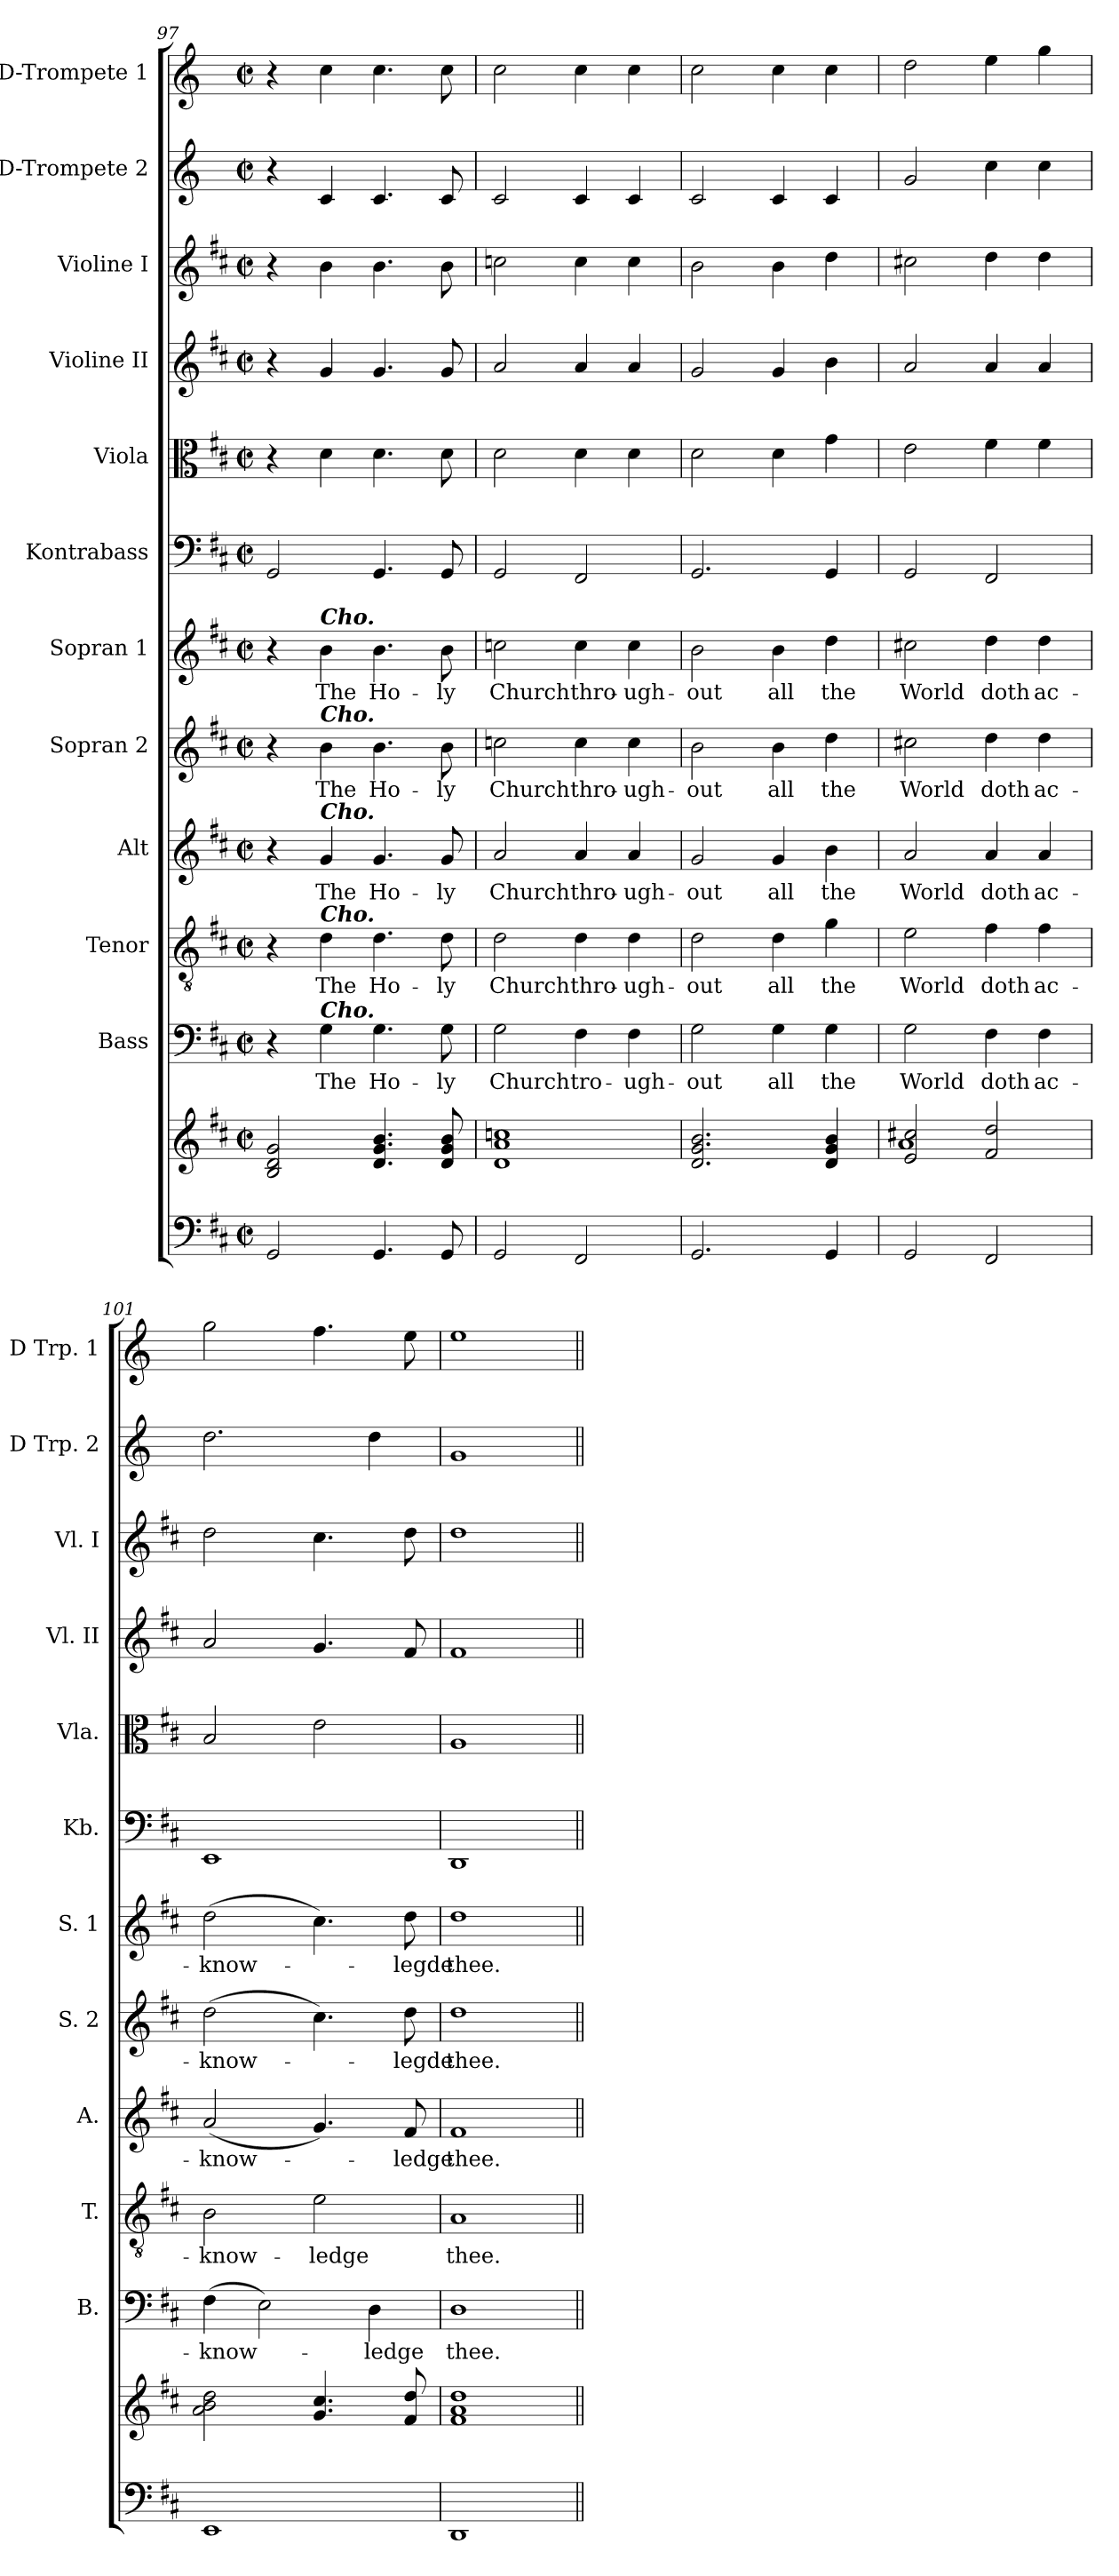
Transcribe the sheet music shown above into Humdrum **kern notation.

**kern	**kern	**kern	**text	**kern	**text	**kern	**text	**kern	**text	**kern	**text	**kern	**kern	**kern	**kern	**kern	**kern
*part12	*part12	*part11	*part11	*part10	*part10	*part9	*part9	*part8	*part8	*part7	*part7	*part6	*part5	*part4	*part3	*part2	*part1
*staff13	*staff12	*staff11	*staff11	*staff10	*staff10	*staff9	*staff9	*staff8	*staff8	*staff7	*staff7	*staff6	*staff5	*staff4	*staff3	*staff2	*staff1
*	*	*I"Bass	*	*I"Tenor	*	*I"Alt	*	*I"Sopran 2	*	*I"Sopran 1	*	*I"Kontrabass	*I"Viola	*I"Violine II	*I"Violine I	*I"D-Trompete 2	*I"D-Trompete 1
*	*	*I'B.	*	*I'T.	*	*I'A.	*	*I'S. 2	*	*I'S. 1	*	*I'Kb.	*I'Vla.	*I'Vl. II	*I'Vl. I	*I'D Trp. 2	*I'D Trp. 1
!!LO:PB:g=z
*clefF4	*clefG2	*clefF4	*	*clefGv2	*	*clefG2	*	*clefG2	*	*clefG2	*	*clefF4	*clefC3	*clefG2	*clefG2	*clefG2	*clefG2
*	*	*	*	*	*	*	*	*	*	*	*	*ITrd7c12	*	*	*	*ITrd-1c-2	*ITrd-1c-2
*k[f#c#]	*k[f#c#]	*k[f#c#]	*	*k[f#c#]	*	*k[f#c#]	*	*k[f#c#]	*	*k[f#c#]	*	*k[f#c#]	*k[f#c#]	*k[f#c#]	*k[f#c#]	*k[f#c#]	*k[f#c#]
*D:	*D:	*D:	*	*D:	*	*D:	*	*D:	*	*D:	*	*D:	*D:	*D:	*D:	*D:	*D:
*M2/2	*M2/2	*M2/2	*	*M2/2	*	*M2/2	*	*M2/2	*	*M2/2	*	*M2/2	*M2/2	*M2/2	*M2/2	*M2/2	*M2/2
*met(c|)	*met(c|)	*met(c|)	*	*met(c|)	*	*met(c|)	*	*met(c|)	*	*met(c|)	*	*met(c|)	*met(c|)	*met(c|)	*met(c|)	*met(c|)	*met(c|)
=97	=97	=97	=97	=97	=97	=97	=97	=97	=97	=97	=97	=97	=97	=97	=97	=97	=97
2GG/	2B/ 2d/ 2g/	4r	.	4r	.	4r	.	4r	.	4r	.	2GGG/	4r	4r	4r	4r	4r
!	!	!	!	!	!	!	!	!	!	!LO:TX:a:Bi:t=Cho.	!	!	!	!	!	!	!
!	!	!	!	!	!	!	!	!LO:TX:a:Bi:t=Cho.	!	!	!	!	!	!	!	!	!
!	!	!	!	!	!	!LO:TX:a:Bi:t=Cho.	!	!	!	!	!	!	!	!	!	!	!
!	!	!	!	!LO:TX:a:Bi:t=Cho.	!	!	!	!	!	!	!	!	!	!	!	!	!
!	!	!LO:TX:a:Bi:t=Cho.	!	!	!	!	!	!	!	!	!	!	!	!	!	!	!
!	!	!	!LO:LY:b	!	!LO:LY:b	!	!LO:LY:b	!	!LO:LY:b	!	!LO:LY:b	!	!	!	!	!	!
.	.	4G\	The	4d\	The	4g/	The	4b\	The	4b\	The	.	4d\	4g/	4b\	4d/	4dd\
!	!	!	!LO:LY:b	!	!LO:LY:b	!	!LO:LY:b	!	!LO:LY:b	!	!LO:LY:b	!	!	!	!	!	!
4.GG/	4.d/ 4.g/ 4.b/	4.G\	Ho-	4.d\	Ho-	4.g/	Ho-	4.b\	Ho-	4.b\	Ho-	4.GGG/	4.d\	4.g/	4.b\	4.d/	4.dd\
!	!	!	!LO:LY:b	!	!LO:LY:b	!	!LO:LY:b	!	!LO:LY:b	!	!LO:LY:b	!	!	!	!	!	!
8GG/	8d/ 8g/ 8b/	8G\	-ly	8d\	-ly	8g/	-ly	8b\	-ly	8b\	-ly	8GGG/	8d\	8g/	8b\	8d/	8dd\
=98	=98	=98	=98	=98	=98	=98	=98	=98	=98	=98	=98	=98	=98	=98	=98	=98	=98
!	!	!	!LO:LY:b	!	!LO:LY:b	!	!LO:LY:b	!	!LO:LY:b	!	!LO:LY:b	!	!	!	!	!	!
2GG/	1d 1a 1ccn	2G\	Church	2d\	Church	2a/	Church	2ccn\	Church	2ccn\	Church	2GGG/	2d\	2a/	2ccn\	2d/	2dd\
!	!	!	!LO:LY:b	!	!LO:LY:b	!	!LO:LY:b	!	!LO:LY:b	!	!LO:LY:b	!	!	!	!	!	!
2FF#/	.	4F#\	tro-	4d\	thro-	4a/	thro-	4cc\	thro-	4cc\	thro-	2FFF#/	4d\	4a/	4cc\	4d/	4dd\
!	!	!	!LO:LY:b	!	!LO:LY:b	!	!LO:LY:b	!	!LO:LY:b	!	!LO:LY:b	!	!	!	!	!	!
.	.	4F#\	-ugh-	4d\	-ugh-	4a/	-ugh-	4cc\	-ugh-	4cc\	-ugh-	.	4d\	4a/	4cc\	4d/	4dd\
=99	=99	=99	=99	=99	=99	=99	=99	=99	=99	=99	=99	=99	=99	=99	=99	=99	=99
!	!	!	!LO:LY:b	!	!LO:LY:b	!	!LO:LY:b	!	!LO:LY:b	!	!LO:LY:b	!	!	!	!	!	!
2.GG/	2.d/ 2.g/ 2.b/	2G\	-out	2d\	-out	2g/	-out	2b\	-out	2b\	-out	2.GGG/	2d\	2g/	2b\	2d/	2dd\
!	!	!	!LO:LY:b	!	!LO:LY:b	!	!LO:LY:b	!	!LO:LY:b	!	!LO:LY:b	!	!	!	!	!	!
.	.	4G\	all	4d\	all	4g/	all	4b\	all	4b\	all	.	4d\	4g/	4b\	4d/	4dd\
!	!	!	!LO:LY:b	!	!LO:LY:b	!	!LO:LY:b	!	!LO:LY:b	!	!LO:LY:b	!	!	!	!	!	!
4GG/	4d/ 4g/ 4b/	4G\	the	4g\	the	4b\	the	4dd\	the	4dd\	the	4GGG/	4g\	4b\	4dd\	4d/	4dd\
=100	=100	=100	=100	=100	=100	=100	=100	=100	=100	=100	=100	=100	=100	=100	=100	=100	=100
*	*^	*	*	*	*	*	*	*	*	*	*	*	*	*	*	*	*
!	!	!	!	!LO:LY:b	!	!LO:LY:b	!	!LO:LY:b	!	!LO:LY:b	!	!LO:LY:b	!	!	!	!	!	!
2GG/	2e/ 2cc#X/	1a	2G\	World	2e\	World	2a/	World	2cc#X\	World	2cc#X\	World	2GGG/	2e\	2a/	2cc#X\	2a/	2ee\
!	!	!	!	!LO:LY:b	!	!LO:LY:b	!	!LO:LY:b	!	!LO:LY:b	!	!LO:LY:b	!	!	!	!	!	!
2FF#/	2f#/ 2dd/	.	4F#\	doth	4f#\	doth	4a/	doth	4dd\	doth	4dd\	doth	2FFF#/	4f#\	4a/	4dd\	4dd\	4ff#\
!	!	!	!	!LO:LY:b	!	!LO:LY:b	!	!LO:LY:b	!	!LO:LY:b	!	!LO:LY:b	!	!	!	!	!	!
.	.	.	4F#\	ac-	4f#\	ac-	4a/	ac-	4dd\	ac-	4dd\	ac-	.	4f#\	4a/	4dd\	4dd\	4aa\
*	*v	*v	*	*	*	*	*	*	*	*	*	*	*	*	*	*	*	*
=101	=101	=101	=101	=101	=101	=101	=101	=101	=101	=101	=101	=101	=101	=101	=101	=101	=101
!	!	!	!LO:LY:b	!	!LO:LY:b	!	!LO:LY:b	!	!LO:LY:b	!	!LO:LY:b	!	!	!	!	!	!
1EE	2a\ 2b\ 2dd\	(>4F#\	-know-	2B\	-know-	(<2a/	-know-	(>2dd\	-know-	(>2dd\	-know-	1EEE	2B/	2a/	2dd\	2.ee\	2aa\
.	.	2E\)	.	.	.	.	.	.	.	.	.	.	.	.	.	.	.
!	!	!	!	!	!LO:LY:b	!	!	!	!	!	!	!	!	!	!	!	!
.	4.g/ 4.cc#/	.	.	2e\	-ledge	4.g/)	.	4.cc#\)	.	4.cc#\)	.	.	2e\	4.g/	4.cc#\	.	4.gg\
!	!	!	!LO:LY:b	!	!	!	!	!	!	!	!	!	!	!	!	!	!
.	.	4D\	-ledge	.	.	.	.	.	.	.	.	.	.	.	.	4ee\	.
!	!	!	!	!	!	!	!LO:LY:b	!	!LO:LY:b	!	!LO:LY:b	!	!	!	!	!	!
.	8f#/ 8dd/	.	.	.	.	8f#/	-ledge	8dd\	-legde	8dd\	-legde	.	.	8f#/	8dd\	.	8ff#\
=102	=102	=102	=102	=102	=102	=102	=102	=102	=102	=102	=102	=102	=102	=102	=102	=102	=102
!	!	!	!LO:LY:b	!	!LO:LY:b	!	!LO:LY:b	!	!LO:LY:b	!	!LO:LY:b	!	!	!	!	!	!
1DD	1f# 1a 1dd	1D	thee.	1A	thee.	1f#	thee.	1dd	thee.	1dd	thee.	1DDD	1A	1f#	1dd	1a	1ff#
=||	=||	=||	=||	=||	=||	=||	=||	=||	=||	=||	=||	=||	=||	=||	=||	=||	=||
*-	*-	*-	*-	*-	*-	*-	*-	*-	*-	*-	*-	*-	*-	*-	*-	*-	*-
